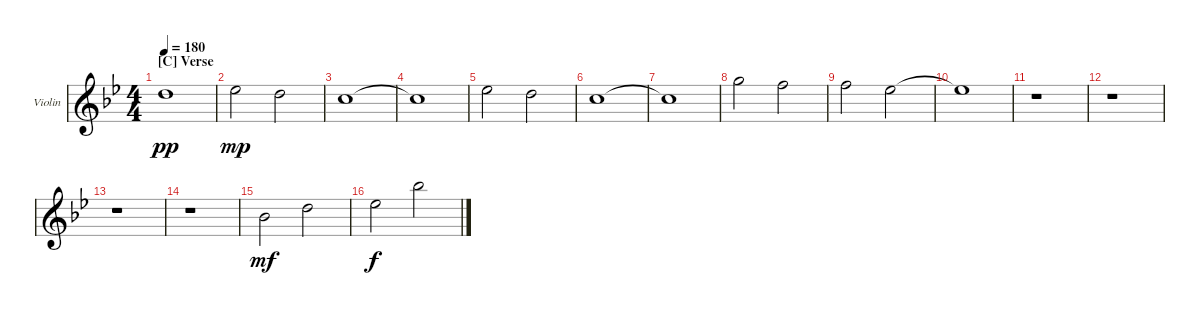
\defaultSystemsLayout 4
\bracketExtendMode groupsimilarinstruments
\firstSystemTrackNameOrientation horizontal
\otherSystemsTrackNameOrientation horizontal
\track ("Violin" "Violin") {instrument violin}
\staff {score}
\tuning (E5 A4 D4 G3)
\ts (4 4)
\section ("C" "Verse")
\tempo 180
\clef g2
\scale
0.333333
\ks bb
5.2{t}.1{dy pp} |
\scale
0.333333 6.2.2{dy mp} 5.2.2 |
\scale
0.333333 3.2.1 |
\scale
0.333333 3.2{t}.1 |
\scale
0.333333 6.2.2 5.2.2 |
\scale
0.333333 3.2.1 |
\scale
0.333333 3.2{t}.1 |
\scale
0.333333 3.1.2 1.1.2 |
\scale
0.333333 1.1.2 6.2.2 |
\scale
0.333333 6.2{t}.1 |
\scale
0.333333 r.1 |
\scale
0.333333 r.1 |
\scale
0.333333 r.1 |
\scale
0.333333 r.1 |
\scale
0.333333 1.2.2{dy mf} 5.2.2 |
\scale
0.333333 6.2.2{dy f} 6.1.2
